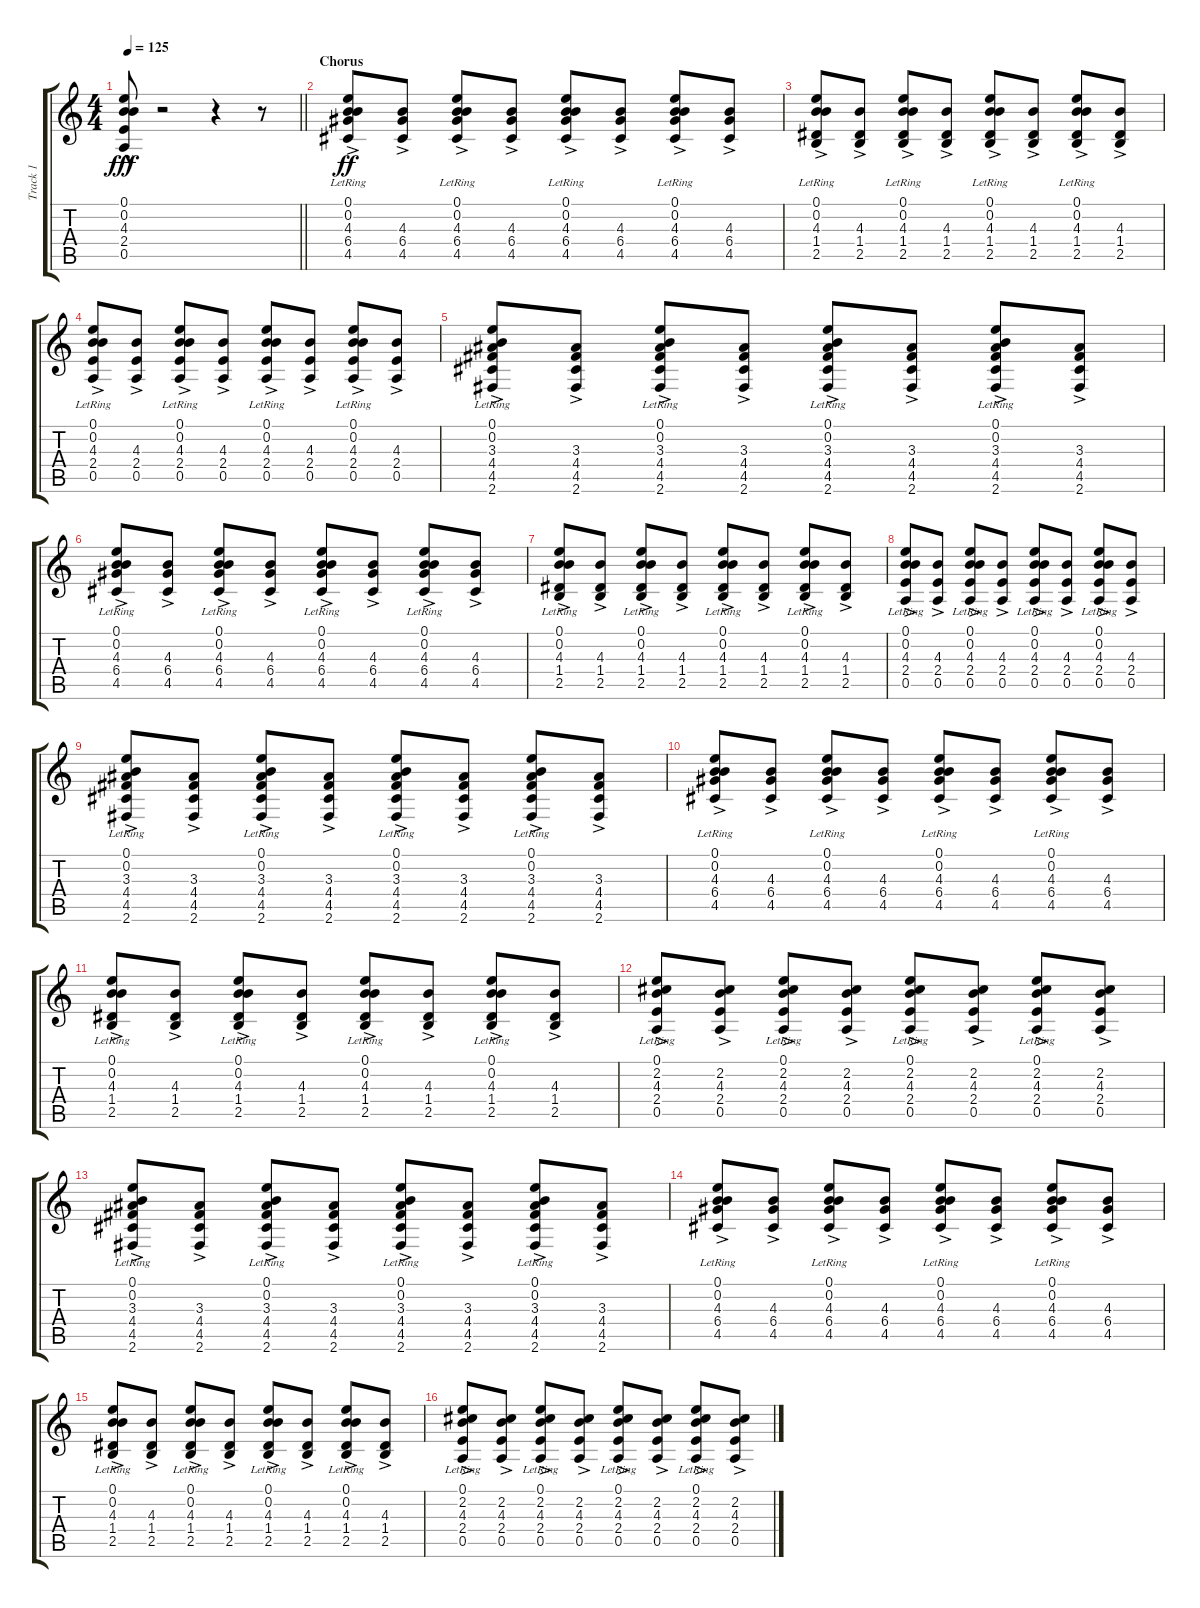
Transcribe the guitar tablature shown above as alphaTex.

\track ("Track 1" "Track 1") {instrument acousticguitarsteel}
\staff {score tabs}
\tuning (E4 B3 G3 D3 A2 E2) {hide}
\ts (4 4)
\tempo 125
\clef g2
\barLineRight lightlight
\ks c
(0.1{hac} 0.2{hac} 4.3{hac} 2.4{hac} 0.5{hac}).8{dy fff} r.2 r.4 r.8 |
\section ("" "Chorus")
(0.1{lr} 0.2{lr} 4.3 6.4 4.5{ac}).8{dy ff} (4.3 6.4 4.5{ac}).8 (0.1{lr} 0.2{lr} 4.3 6.4 4.5{ac}).8 (4.3 6.4 4.5{ac}).8 (0.1{lr} 0.2{lr} 4.3 6.4 4.5{ac}).8 (4.3 6.4 4.5{ac}).8 (0.1{lr} 0.2{lr} 4.3 6.4 4.5{ac}).8 (4.3 6.4 4.5{ac}).8 |
(0.1{lr} 0.2{lr} 4.3 1.4{ac} 2.5).8 (4.3 1.4{ac} 2.5).8 (0.1{lr} 0.2{lr} 4.3 1.4{ac} 2.5).8 (4.3 1.4{ac} 2.5).8 (0.1{lr} 0.2{lr} 4.3 1.4{ac} 2.5).8 (4.3 1.4{ac} 2.5).8 (0.1{lr} 0.2{lr} 4.3 1.4{ac} 2.5).8 (4.3 1.4{ac} 2.5).8 |
(0.1{lr} 0.2{lr} 4.3 2.4{ac} 0.5).8 (4.3 2.4{ac} 0.5).8 (0.1{lr} 0.2{lr} 4.3 2.4{ac} 0.5).8 (4.3 2.4{ac} 0.5).8 (0.1{lr} 0.2{lr} 4.3 2.4{ac} 0.5).8 (4.3 2.4{ac} 0.5).8 (0.1{lr} 0.2{lr} 4.3 2.4{ac} 0.5).8 (4.3 2.4{ac} 0.5).8 |
(0.1{lr} 0.2{lr} 3.3 4.4{ac} 4.5 2.6).8 (3.3 4.4{ac} 4.5 2.6).8 (0.1{lr} 0.2{lr} 3.3 4.4{ac} 4.5 2.6).8 (3.3 4.4{ac} 4.5 2.6).8 (0.1{lr} 0.2{lr} 3.3 4.4{ac} 4.5 2.6).8 (3.3 4.4{ac} 4.5 2.6).8 (0.1{lr} 0.2{lr} 3.3 4.4{ac} 4.5 2.6).8 (3.3 4.4{ac} 4.5 2.6).8 |
(0.1{lr} 0.2{lr} 4.3 6.4 4.5{ac}).8 (4.3 6.4 4.5{ac}).8 (0.1{lr} 0.2{lr} 4.3 6.4 4.5{ac}).8 (4.3 6.4 4.5{ac}).8 (0.1{lr} 0.2{lr} 4.3 6.4 4.5{ac}).8 (4.3 6.4 4.5{ac}).8 (0.1{lr} 0.2{lr} 4.3 6.4 4.5{ac}).8 (4.3 6.4 4.5{ac}).8 |
(0.1{lr} 0.2{lr} 4.3 1.4{ac} 2.5).8 (4.3 1.4{ac} 2.5).8 (0.1{lr} 0.2{lr} 4.3 1.4{ac} 2.5).8 (4.3 1.4{ac} 2.5).8 (0.1{lr} 0.2{lr} 4.3 1.4{ac} 2.5).8 (4.3 1.4{ac} 2.5).8 (0.1{lr} 0.2{lr} 4.3 1.4{ac} 2.5).8 (4.3 1.4{ac} 2.5).8 |
(0.1{lr} 0.2{lr} 4.3 2.4{ac} 0.5).8 (4.3 2.4{ac} 0.5).8 (0.1{lr} 0.2{lr} 4.3 2.4{ac} 0.5).8 (4.3 2.4{ac} 0.5).8 (0.1{lr} 0.2{lr} 4.3 2.4{ac} 0.5).8 (4.3 2.4{ac} 0.5).8 (0.1{lr} 0.2{lr} 4.3 2.4{ac} 0.5).8 (4.3 2.4{ac} 0.5).8 |
(0.1{lr} 0.2{lr} 3.3 4.4{ac} 4.5 2.6).8 (3.3 4.4{ac} 4.5 2.6).8 (0.1{lr} 0.2{lr} 3.3 4.4{ac} 4.5 2.6).8 (3.3 4.4{ac} 4.5 2.6).8 (0.1{lr} 0.2{lr} 3.3 4.4{ac} 4.5 2.6).8 (3.3 4.4{ac} 4.5 2.6).8 (0.1{lr} 0.2{lr} 3.3 4.4{ac} 4.5 2.6).8 (3.3 4.4{ac} 4.5 2.6).8 |
(0.1{lr} 0.2{lr} 4.3 6.4{ac} 4.5).8 (4.3 6.4{ac} 4.5).8 (0.1{lr} 0.2{lr} 4.3 6.4{ac} 4.5).8 (4.3 6.4{ac} 4.5).8 (0.1{lr} 0.2{lr} 4.3 6.4{ac} 4.5).8 (4.3 6.4{ac} 4.5).8 (0.1{lr} 0.2{lr} 4.3 6.4{ac} 4.5).8 (4.3 6.4{ac} 4.5).8 |
(0.1{lr} 0.2{lr} 4.3{ac} 1.4 2.5).8 (4.3{ac} 1.4 2.5).8 (0.1{lr} 0.2{lr} 4.3{ac} 1.4 2.5).8 (4.3{ac} 1.4 2.5).8 (0.1{lr} 0.2{lr} 4.3{ac} 1.4 2.5).8 (4.3{ac} 1.4 2.5).8 (0.1{lr} 0.2{lr} 4.3{ac} 1.4 2.5).8 (4.3{ac} 1.4 2.5).8 |
(0.1{lr} 2.2{ac} 4.3 2.4 0.5).8 (2.2{ac} 4.3 2.4 0.5).8 (0.1{lr} 2.2{ac} 4.3 2.4 0.5).8 (2.2{ac} 4.3 2.4 0.5).8 (0.1{lr} 2.2{ac} 4.3 2.4 0.5).8 (2.2{ac} 4.3 2.4 0.5).8 (0.1{lr} 2.2{ac} 4.3 2.4 0.5).8 (2.2{ac} 4.3 2.4 0.5).8 |
(0.1{lr} 0.2{lr} 3.3{ac} 4.4 4.5 2.6).8 (3.3{ac} 4.4 4.5 2.6).8 (0.1{lr} 0.2{lr} 3.3{ac} 4.4 4.5 2.6).8 (3.3{ac} 4.4 4.5 2.6).8 (0.1{lr} 0.2{lr} 3.3{ac} 4.4 4.5 2.6).8 (3.3{ac} 4.4 4.5 2.6).8 (0.1{lr} 0.2{lr} 3.3{ac} 4.4 4.5 2.6).8 (3.3{ac} 4.4 4.5 2.6).8 |
(0.1{lr} 0.2{lr} 4.3 6.4{ac} 4.5).8 (4.3 6.4{ac} 4.5).8 (0.1{lr} 0.2{lr} 4.3 6.4{ac} 4.5).8 (4.3 6.4{ac} 4.5).8 (0.1{lr} 0.2{lr} 4.3 6.4{ac} 4.5).8 (4.3 6.4{ac} 4.5).8 (0.1{lr} 0.2{lr} 4.3 6.4{ac} 4.5).8 (4.3 6.4{ac} 4.5).8 |
(0.1{lr} 0.2{lr} 4.3{ac} 1.4 2.5).8 (4.3{ac} 1.4 2.5).8 (0.1{lr} 0.2{lr} 4.3{ac} 1.4 2.5).8 (4.3{ac} 1.4 2.5).8 (0.1{lr} 0.2{lr} 4.3{ac} 1.4 2.5).8 (4.3{ac} 1.4 2.5).8 (0.1{lr} 0.2{lr} 4.3{ac} 1.4 2.5).8 (4.3{ac} 1.4 2.5).8 |
(0.1{lr} 2.2{ac} 4.3 2.4 0.5).8 (2.2{ac} 4.3 2.4 0.5).8 (0.1{lr} 2.2{ac} 4.3 2.4 0.5).8 (2.2{ac} 4.3 2.4 0.5).8 (0.1{lr} 2.2{ac} 4.3 2.4 0.5).8 (2.2{ac} 4.3 2.4 0.5).8 (0.1{lr} 2.2{ac} 4.3 2.4 0.5).8 (2.2{ac} 4.3 2.4 0.5).8
